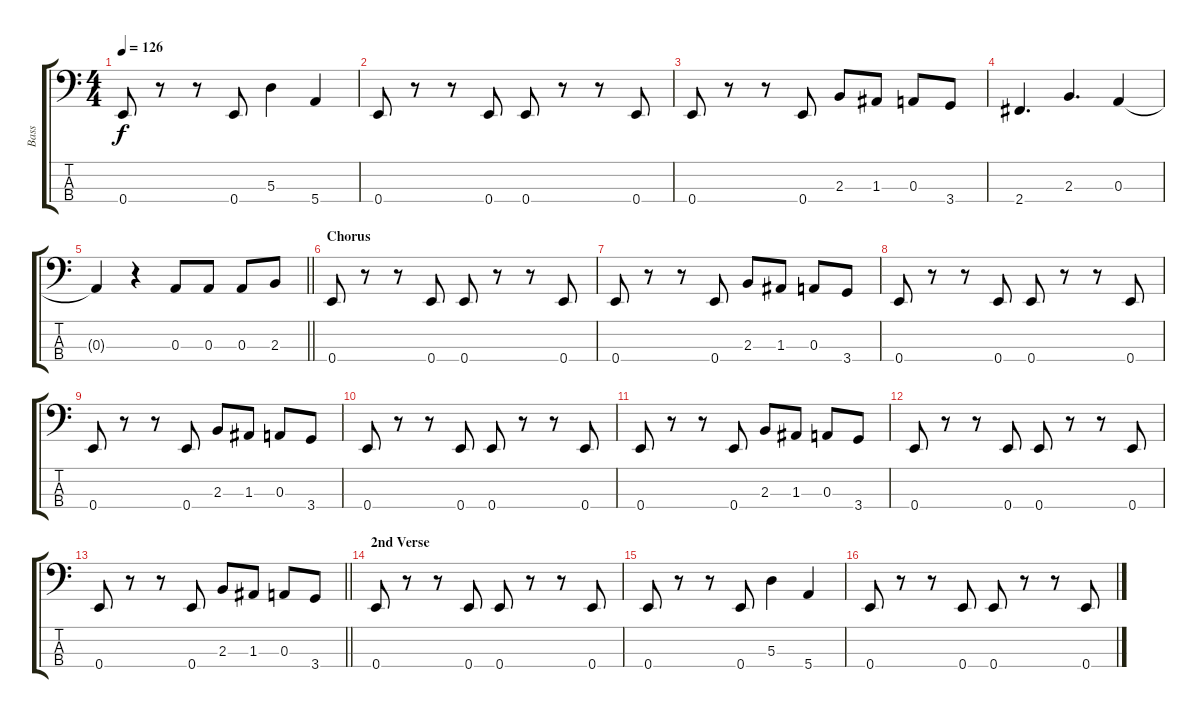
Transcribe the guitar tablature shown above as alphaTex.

\track ("Bass" "Bass") {instrument electricbassfinger}
\staff {score tabs}
\tuning (G2 D2 A1 E1) {hide}
\ts (4 4)
\tempo 126
\clef f4
\ks c
0.4.8{dy f} r.8 r.8 0.4.8 5.3.4 5.4.4 |
0.4.8 r.8 r.8 0.4.8 0.4.8 r.8 r.8 0.4.8 |
0.4.8 r.8 r.8 0.4.8 2.3.8 1.3.8 0.3.8 3.4.8 |
2.4.4{d} 2.3.4{d} 0.3.4 |
\barLineRight lightlight
0.3{t}.4 r.4 0.3.8 0.3.8 0.3.8 2.3.8 |
\section ("" "Chorus")
0.4.8 r.8 r.8 0.4.8 0.4.8 r.8 r.8 0.4.8 |
0.4.8 r.8 r.8 0.4.8 2.3.8 1.3.8 0.3.8 3.4.8 |
0.4.8 r.8 r.8 0.4.8 0.4.8 r.8 r.8 0.4.8 |
0.4.8 r.8 r.8 0.4.8 2.3.8 1.3.8 0.3.8 3.4.8 |
0.4.8 r.8 r.8 0.4.8 0.4.8 r.8 r.8 0.4.8 |
0.4.8 r.8 r.8 0.4.8 2.3.8 1.3.8 0.3.8 3.4.8 |
0.4.8 r.8 r.8 0.4.8 0.4.8 r.8 r.8 0.4.8 |
\barLineRight lightlight
0.4.8 r.8 r.8 0.4.8 2.3.8 1.3.8 0.3.8 3.4.8 |
\section ("" "2nd Verse")
0.4.8 r.8 r.8 0.4.8 0.4.8 r.8 r.8 0.4.8 |
0.4.8 r.8 r.8 0.4.8 5.3.4 5.4.4 |
0.4.8 r.8 r.8 0.4.8 0.4.8 r.8 r.8 0.4.8
